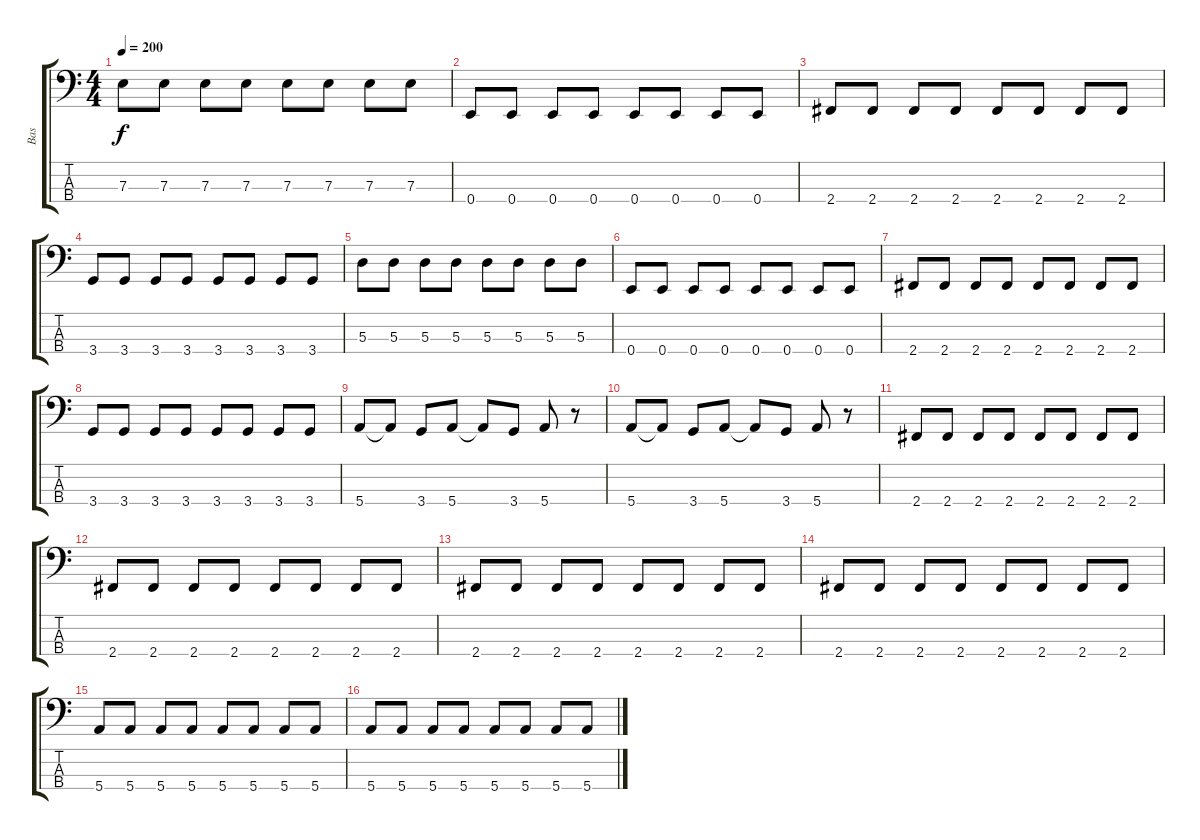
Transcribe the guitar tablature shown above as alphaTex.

\track ("Bas" "Bas") {instrument acousticguitarnylon}
\staff {score tabs}
\tuning (G2 D2 A1 E1) {hide}
\ts (4 4)
\tempo 200
\clef f4
\ks c
7.3.8{dy f} 7.3.8 7.3.8 7.3.8 7.3.8 7.3.8 7.3.8 7.3.8 |
0.4.8 0.4.8 0.4.8 0.4.8 0.4.8 0.4.8 0.4.8 0.4.8 |
2.4.8 2.4.8 2.4.8 2.4.8 2.4.8 2.4.8 2.4.8 2.4.8 |
3.4.8 3.4.8 3.4.8 3.4.8 3.4.8 3.4.8 3.4.8 3.4.8 |
5.3.8 5.3.8 5.3.8 5.3.8 5.3.8 5.3.8 5.3.8 5.3.8 |
0.4.8 0.4.8 0.4.8 0.4.8 0.4.8 0.4.8 0.4.8 0.4.8 |
2.4.8 2.4.8 2.4.8 2.4.8 2.4.8 2.4.8 2.4.8 2.4.8 |
3.4.8 3.4.8 3.4.8 3.4.8 3.4.8 3.4.8 3.4.8 3.4.8 |
5.4.8 5.4{t}.8 3.4.8 5.4.8 5.4{t}.8 3.4.8 5.4.8 r.8 |
5.4.8 5.4{t}.8 3.4.8 5.4.8 5.4{t}.8 3.4.8 5.4.8 r.8 |
2.4.8 2.4.8 2.4.8 2.4.8 2.4.8 2.4.8 2.4.8 2.4.8 |
2.4.8 2.4.8 2.4.8 2.4.8 2.4.8 2.4.8 2.4.8 2.4.8 |
2.4.8 2.4.8 2.4.8 2.4.8 2.4.8 2.4.8 2.4.8 2.4.8 |
2.4.8 2.4.8 2.4.8 2.4.8 2.4.8 2.4.8 2.4.8 2.4.8 |
5.4.8 5.4.8 5.4.8 5.4.8 5.4.8 5.4.8 5.4.8 5.4.8 |
5.4.8 5.4.8 5.4.8 5.4.8 5.4.8 5.4.8 5.4.8 5.4.8
